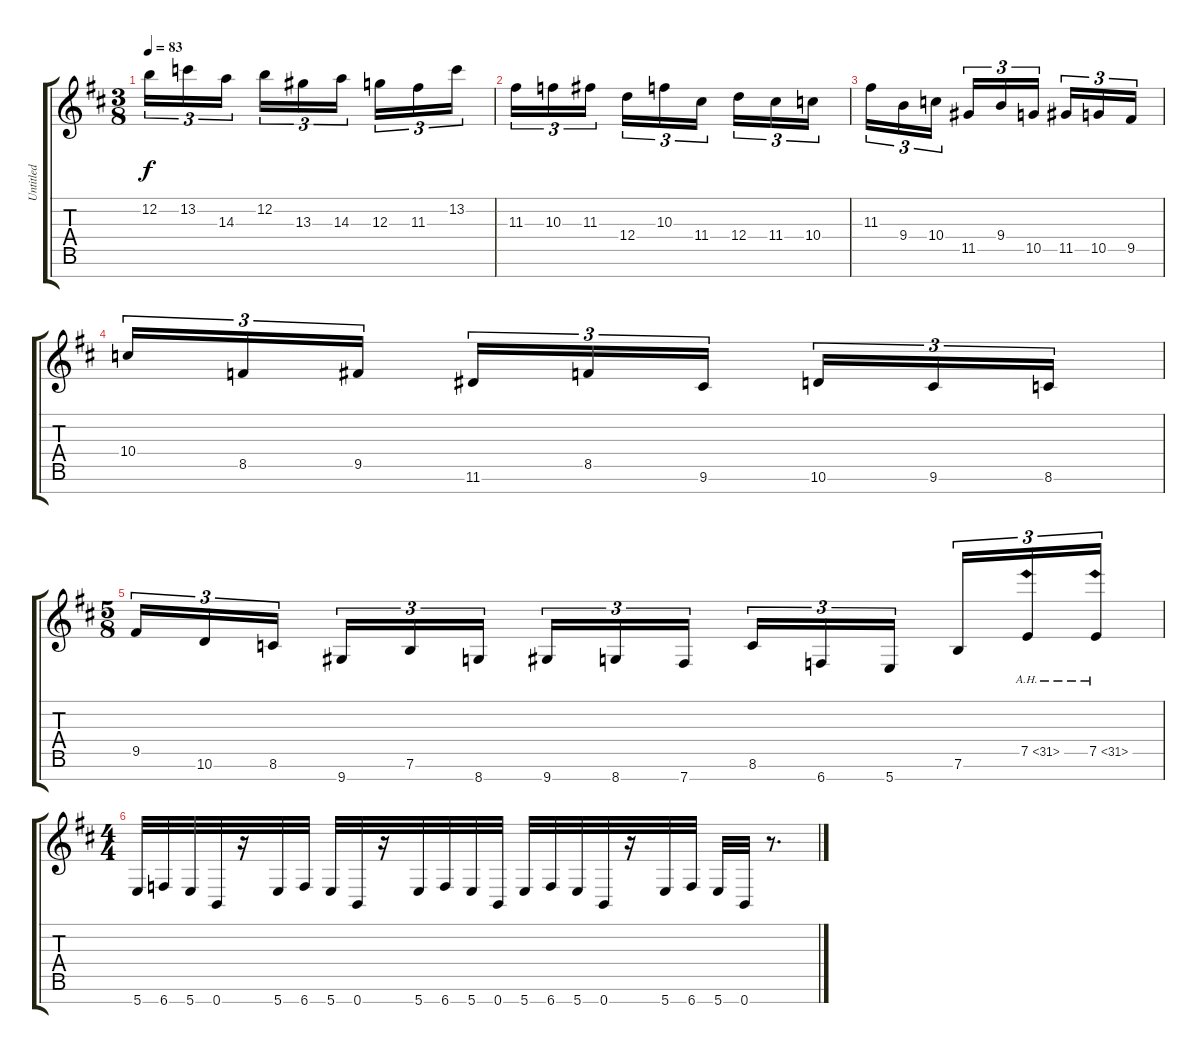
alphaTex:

\track ("Untitled" "Untitled") {instrument distortionguitar}
\staff {score tabs}
\tuning (E4 B3 G3 D3 A2 E2 B1) {hide}
\ts (3 8)
\tempo 83
\clef g2
\ks d
12.2.16{tu (3 2) dy f} 13.2.16{tu (3 2)} 14.3.16{tu (3 2)} 12.2.16{tu (3 2)} 13.3.16{tu (3 2)} 14.3.16{tu (3 2)} 12.3.16{tu (3 2)} 11.3.16{tu (3 2)} 13.2.16{tu (3 2)} |
11.3.16{tu (3 2)} 10.3.16{tu (3 2)} 11.3.16{tu (3 2)} 12.4.16{tu (3 2)} 10.3.16{tu (3 2)} 11.4.16{tu (3 2)} 12.4.16{tu (3 2)} 11.4.16{tu (3 2)} 10.4.16{tu (3 2)} |
11.3.16{tu (3 2)} 9.4.16{tu (3 2)} 10.4.16{tu (3 2)} 11.5.16{tu (3 2)} 9.4.16{tu (3 2)} 10.5.16{tu (3 2)} 11.5.16{tu (3 2)} 10.5.16{tu (3 2)} 9.5.16{tu (3 2)} |
10.4.16{tu (3 2)} 8.5.16{tu (3 2)} 9.5.16{tu (3 2)} 11.6.16{tu (3 2)} 8.5.16{tu (3 2)} 9.6.16{tu (3 2)} 10.6.16{tu (3 2)} 9.6.16{tu (3 2)} 8.6.16{tu (3 2)} |
\ts (5 8)
9.5.16{tu (3 2)} 10.6.16{tu (3 2)} 8.6.16{tu (3 2)} 9.7.16{tu (3 2)} 7.6.16{tu (3 2)} 8.7.16{tu (3 2)} 9.7.16{tu (3 2)} 8.7.16{tu (3 2)} 7.7.16{tu (3 2)} 8.6.16{tu (3 2)} 6.7.16{tu (3 2)} 5.7.16{tu (3 2)} 7.6.16{tu (3 2)} 7.5{ah 24}.16{tu (3 2)} 7.5{ah 24}.16{tu (3 2)} |
\ts (4 4)
5.7.32 6.7.32 5.7.32 0.7.32 r.16 5.7.32 6.7.32 5.7.32 0.7.32 r.16 5.7.32 6.7.32 5.7.32 0.7.32 5.7.32 6.7.32 5.7.32 0.7.32 r.16 5.7.32 6.7.32 5.7.32 0.7.32 r.8{d}
